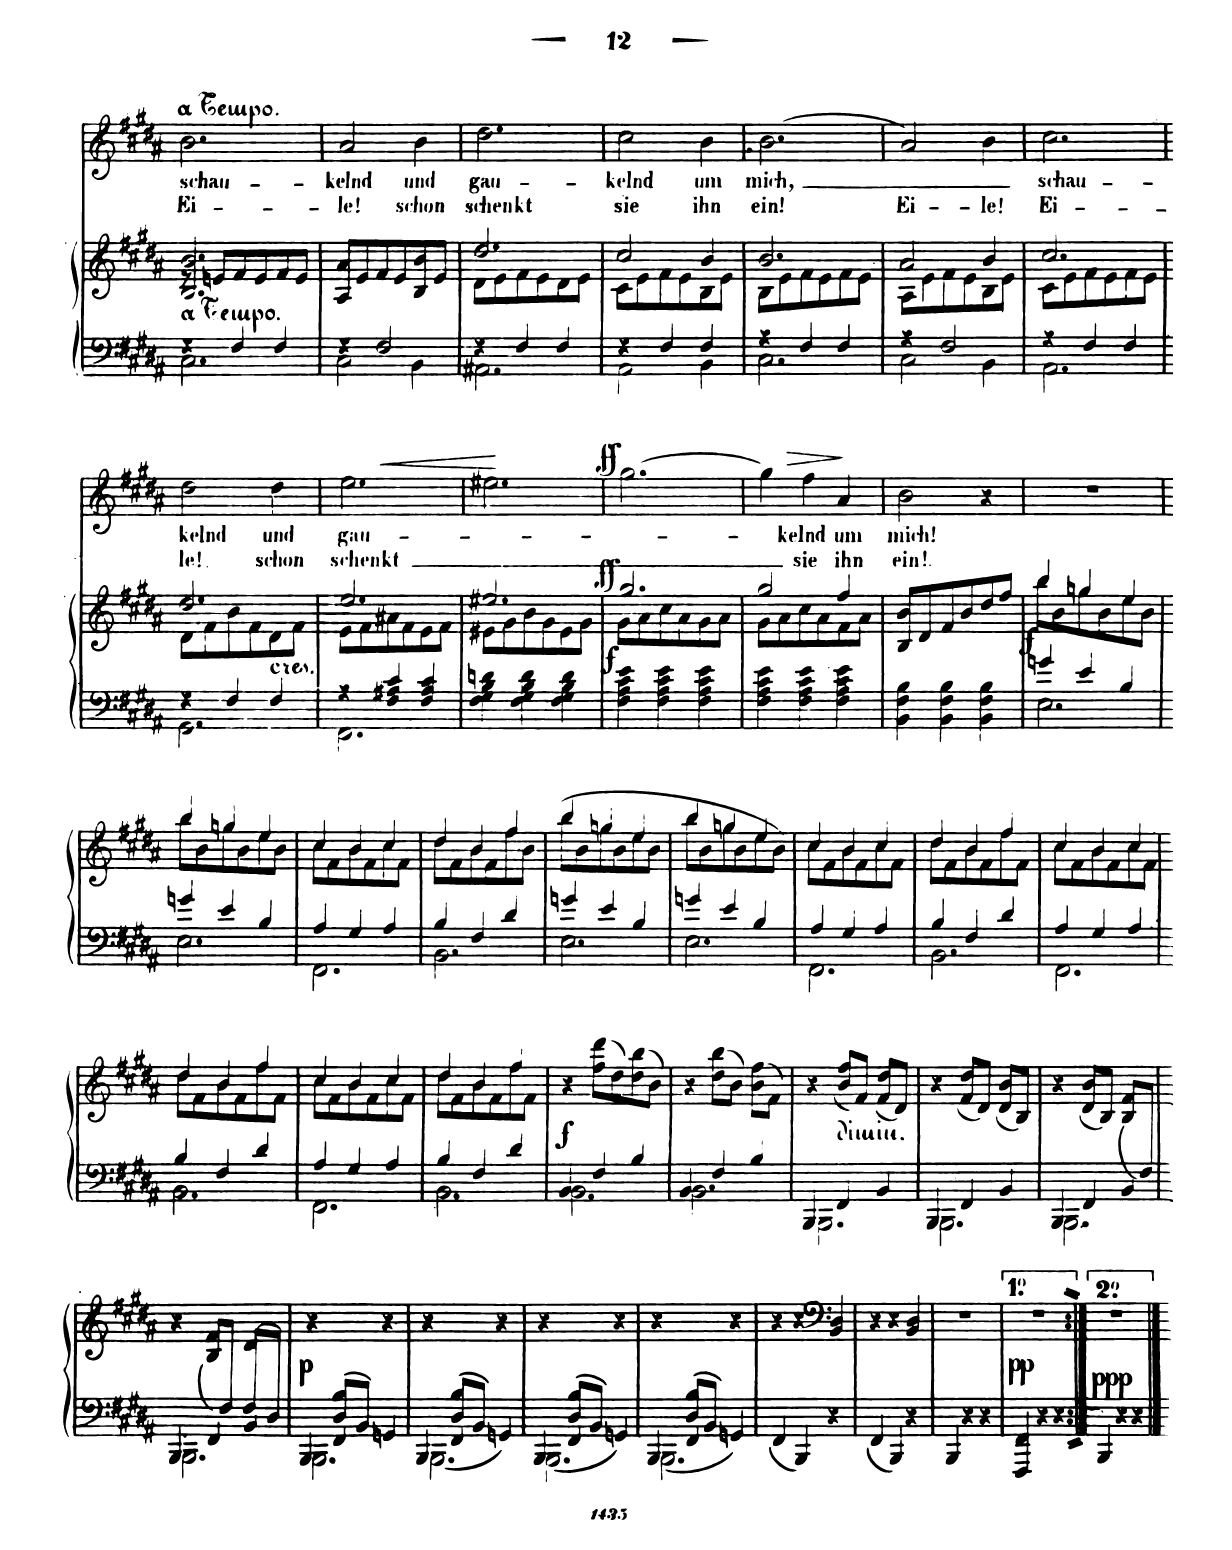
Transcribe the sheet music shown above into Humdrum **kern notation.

**kern	**kern	**dynam	**kern	**text	**text	**dynam
*part2	*part2	*part2	*part1	*part1	*part1	*part1
*staff3	*staff2	*staff2/3	*staff1	*staff1	*staff1	*staff1
*I"Pianoforte	*	*	*I"Singstimme Voice	*	*	*
*I'Pno	*	*	*	*	*	*
*clefF4	*clefG2	*	*clefG2	*	*	*
*k[f#c#g#d#a#]	*k[f#c#g#d#a#]	*	*k[f#c#g#d#a#]	*	*	*
*M3/4	*M3/4	*	*M3/4	*	*	*
=115	=115	=115	=115	=115	=115	=115
*^	*^	*	*	*	*	*
!	!	!	!	!	!LO:TX:a:B:t=a Tempo	!	!	!
!LO:TX:a:B:t=a Tempo	!	!	!	!	!	!	!	!
4r	2.C#\	2.B/ 2.b/	8r	.	2.b\	schau-	Ei-	.
.	.	.	8en\L	.	.	.	.	.
4F#/	.	.	8f#\	.	.	.	.	.
.	.	.	8e\	.	.	.	.	.
4F#/	.	.	8f#\	.	.	.	.	.
.	.	.	8e\J	.	.	.	.	.
*	*	*v	*v	*	*	*	*	*
=116	=116	=116	=116	=116	=116	=116	=116
4r	2C#\	8A#/ 8a#/L	.	2a#/	-kelnd	-le!	.
.	.	8e/	.	.	.	.	.
2F#/	.	8f#/	.	.	.	.	.
.	.	8e/	.	.	.	.	.
.	4BB\	8B/ 8b/	.	4b\	und	schon	.
.	.	8e/J	.	.	.	.	.
=117	=117	=117	=117	=117	=117	=117	=117
*	*	*^	*	*	*	*	*
4r	2.AA#X\	2.dd#/	8d#\L	.	2.dd#\	gau-	schenkt	.
.	.	.	8e\	.	.	.	.	.
4F#/	.	.	8f#\	.	.	.	.	.
.	.	.	8e\	.	.	.	.	.
4F#/	.	.	8d#\	.	.	.	.	.
.	.	.	8e\J	.	.	.	.	.
=118	=118	=118	=118	=118	=118	=118	=118	=118
4r	2AA#\	2cc#/	8c#\L	.	2cc#\	-kelnd	sie	.
.	.	.	8e\	.	.	.	.	.
4F#/	.	.	8f#\	.	.	.	.	.
.	.	.	8e\	.	.	.	.	.
4F#/	4BB\	4b/	8B\	.	4b\	um	ihn	.
.	.	.	8e\J	.	.	.	.	.
=119	=119	=119	=119	=119	=119	=119	=119	=119
4r	2.C#\	2.b/	8B\L	.	(2.b\	mich,	ein!	.
.	.	.	8e\	.	.	.	.	.
4F#/	.	.	8f#\	.	.	.	.	.
.	.	.	8e\	.	.	.	.	.
4F#/	.	.	8f#\	.	.	.	.	.
.	.	.	8e\J	.	.	.	.	.
=120	=120	=120	=120	=120	=120	=120	=120	=120
4r	2C#\	2a#/	8A#\L	.	2a#/)	.	Ei-	.
.	.	.	8e\	.	.	.	.	.
2F#/	.	.	8f#\	.	.	.	.	.
.	.	.	8e\	.	.	.	.	.
.	4BB\	4b/	8B\	.	4b\	.	-le!	.
.	.	.	8e\J	.	.	.	.	.
=121	=121	=121	=121	=121	=121	=121	=121	=121
4r	2.AA#\	2.cc#/	8c#\L	.	2.cc#\	schau-	Ei-	.
.	.	.	8e\	.	.	.	.	.
4F#/	.	.	8f#\	.	.	.	.	.
.	.	.	8e\	.	.	.	.	.
4F#/	.	.	8f#\	.	.	.	.	.
.	.	.	8e\J	.	.	.	.	.
=122	=122	=122	=122	=122	=122	=122	=122	=122
4r	2.GG#\	2.dd#/	8d#\L	.	2dd#\	-kelnd	-le!	.
.	.	.	8f#\	.	.	.	.	.
4F#/	.	.	8b\	.	.	.	.	.
.	.	.	8f#\	.	.	.	.	.
!	!	!	!LO:TX:b:i:t=cresc.	!	!	!	!	!
4F#/	.	.	8d#\	.	4dd#\	und	schon	.
.	.	.	8f#\J	.	.	.	.	.
=123	=123	=123	=123	=123	=123	=123	=123	=123
!	!	!	!	!	!	!	!	!LO:HP:b
4r	2.FF#\	2.ee/	8e\L	.	2.ee\	gau-	schenkt	<
.	.	.	8f#\	.	.	.	.	.
4F#/ 4A#X/ 4c#/	.	.	8a#X\	.	.	.	.	.
.	.	.	8f#\	.	.	.	.	.
4F#/ 4A#/ 4c#/	.	.	8e\	.	.	.	.	.
.	.	.	8f#\J	.	.	.	.	.
*v	*v	*	*	*	*	*	*	*
*	*v	*v	*	*	*	*	*
.	.	.	.	.	.	[
=124	=124	=124	=124	=124	=124	=124
*	*^	*	*	*	*	*
4F#\ 4G#\ 4B\ 4dn\	2.ee#X/	8e#X\L	.	2.ee#X\	.	.	.
.	.	8g#\	.	.	.	.	.
4F#\ 4G#\ 4B\ 4d\	.	8b\	.	.	.	.	.
.	.	8g#\	.	.	.	.	.
4F#\ 4G#\ 4B\ 4d\	.	8e#\	.	.	.	.	.
.	.	8g#\J	.	.	.	.	.
=125	=125	=125	=125	=125	=125	=125	=125
!	!	!	!LO:DY:a=2	!	!	!	!
!	!	!	!LO:DY:n=1:a	!	!	!	!LO:DY:a
4F#\ 4A#\ 4c#\ 4e\	2.gg#/	8g#\L	f ff	[2.gg#\	.	.	ff
.	.	8a#\	.	.	.	.	.
4F#\ 4A#\ 4c#\ 4e\	.	8cc#\	.	.	.	.	.
.	.	8a#\	.	.	.	.	.
4F#\ 4A#\ 4c#\ 4e\	.	8g#\	.	.	.	.	.
.	.	8a#\J	.	.	.	.	.
=126	=126	=126	=126	=126	=126	=126	=126
4F#\ 4A#\ 4c#\ 4e\	2gg#/	8g#\L	.	4gg#\]	.	.	.
.	.	8a#\	.	.	.	.	.
!	!	!	!	!	!	!	!LO:HP:b
4F#\ 4A#\ 4c#\ 4e\	.	8cc#\	.	4ff#\	-kelnd	sie	>
.	.	8a#\	.	.	.	.	.
4F#\ 4A#\ 4c#\ 4e\	4ff#/	8f#\	.	4a#/	um	ihn	]
.	.	8a#\J	.	.	.	.	.
*	*v	*v	*	*	*	*	*
=127	=127	=127	=127	=127	=127	=127
4BB\ 4F#\ 4B\	8B/ 8b/L	.	2b\	mich!	ein!	.
.	8d#/	.	.	.	.	.
4BB\ 4F#\ 4B\	8f#/	.	.	.	.	.
.	8b/	.	.	.	.	.
4BB\ 4F#\ 4B\	8dd#/	.	4r	.	.	.
.	8ff#/J	.	.	.	.	.
=128	=128	=128	=128	=128	=128	=128
*^	*^	*	*	*	*	*
!	!	!	!	!LO:DY:a=2	!	!	!	!
4gn/	2.E\	4bb/	8bb\L	f	2.r	.	.	.
.	.	.	8b\	.	.	.	.	.
4e/	.	4ggn/	8gg\	.	.	.	.	.
.	.	.	8b\	.	.	.	.	.
4B/	.	4ee/	8ee\	.	.	.	.	.
.	.	.	8b\J	.	.	.	.	.
=129	=129	=129	=129	=129	=129	=129	=129	=129
4gn/	2.E\	4bb/	8bb\L	.	2.r	.	.	.
.	.	.	8b\	.	.	.	.	.
4e/	.	4ggn/	8gg\	.	.	.	.	.
.	.	.	8b\	.	.	.	.	.
4B/	.	4ee/	8ee\	.	.	.	.	.
.	.	.	8b\J	.	.	.	.	.
=130	=130	=130	=130	=130	=130	=130	=130	=130
4A#/	2.FF#\	4cc#/	8cc#\L	.	2.r	.	.	.
.	.	.	8f#\	.	.	.	.	.
4G#/	.	4b/	8b\	.	.	.	.	.
.	.	.	8f#\	.	.	.	.	.
4A#/	.	4cc#/	8cc#\	.	.	.	.	.
.	.	.	8f#\J	.	.	.	.	.
=131	=131	=131	=131	=131	=131	=131	=131	=131
4B/	2.BB\	4dd#/	8dd#\L	.	2.r	.	.	.
.	.	.	8f#\	.	.	.	.	.
4F#/	.	4b/	8b\	.	.	.	.	.
.	.	.	8f#\	.	.	.	.	.
4d#/	.	4ff#/	8ff#\	.	.	.	.	.
.	.	.	8b\J	.	.	.	.	.
=132	=132	=132	=132	=132	=132	=132	=132	=132
4gn/	2.E\	(4bb/	8bb\L	.	2.r	.	.	.
.	.	.	8b\	.	.	.	.	.
4e/	.	4ggn/	8gg\	.	.	.	.	.
.	.	.	8b\	.	.	.	.	.
4B/	.	4ee/	8ee\	.	.	.	.	.
.	.	.	8b\J	.	.	.	.	.
=133	=133	=133	=133	=133	=133	=133	=133	=133
4gn/	2.E\	4bb/	8bb\L	.	2.r	.	.	.
.	.	.	8b\	.	.	.	.	.
4e/	.	4ggn/	8gg\	.	.	.	.	.
.	.	.	8b\	.	.	.	.	.
4B/	.	4ee/	8ee\	.	.	.	.	.
.	.	.	8b\J)	.	.	.	.	.
=134	=134	=134	=134	=134	=134	=134	=134	=134
4A#/	2.FF#\	4cc#/	8cc#\L	.	2.r	.	.	.
.	.	.	8f#\	.	.	.	.	.
4G#/	.	4b/	8b\	.	.	.	.	.
.	.	.	8f#\	.	.	.	.	.
4A#/	.	4cc#/	8cc#\	.	.	.	.	.
.	.	.	8f#\J	.	.	.	.	.
=135	=135	=135	=135	=135	=135	=135	=135	=135
4B/	2.BB\	4dd#/	8dd#\L	.	2.r	.	.	.
.	.	.	8f#\	.	.	.	.	.
4F#/	.	4b/	8b\	.	.	.	.	.
.	.	.	8f#\	.	.	.	.	.
4d#/	.	4ff#/	8ff#\	.	.	.	.	.
.	.	.	8f#\J	.	.	.	.	.
=136	=136	=136	=136	=136	=136	=136	=136	=136
4A#/	2.FF#\	4cc#/	8cc#\L	.	2.r	.	.	.
.	.	.	8f#\	.	.	.	.	.
4G#/	.	4b/	8b\	.	.	.	.	.
.	.	.	8f#\	.	.	.	.	.
4A#/	.	4cc#/	8cc#\	.	.	.	.	.
.	.	.	8f#\J	.	.	.	.	.
=137	=137	=137	=137	=137	=137	=137	=137	=137
4B/	2.BB\	4dd#/	8dd#\L	.	2.r	.	.	.
.	.	.	8f#\	.	.	.	.	.
4F#/	.	4b/	8b\	.	.	.	.	.
.	.	.	8f#\	.	.	.	.	.
4d#/	.	4ff#/	8ff#\	.	.	.	.	.
.	.	.	8f#\J	.	.	.	.	.
=138	=138	=138	=138	=138	=138	=138	=138	=138
4A#/	2.FF#\	4cc#/	8cc#\L	.	2.r	.	.	.
.	.	.	8f#\	.	.	.	.	.
4G#/	.	4b/	8b\	.	.	.	.	.
.	.	.	8f#\	.	.	.	.	.
4A#/	.	4cc#/	8cc#\	.	.	.	.	.
.	.	.	8f#\J	.	.	.	.	.
=139	=139	=139	=139	=139	=139	=139	=139	=139
4B/	2.BB\	4dd#/	8dd#\L	.	2.r	.	.	.
.	.	.	8f#\	.	.	.	.	.
4F#/	.	4b/	8b\	.	.	.	.	.
.	.	.	8f#\	.	.	.	.	.
4d#/	.	4ff#/	8ff#\	.	.	.	.	.
.	.	.	8f#\J	.	.	.	.	.
=140	=140	=140	=140	=140	=140	=140	=140	=140
!	!	!	!	!LO:DY:b	!	!	!	!
*	*	*v	*v	*	*	*	*	*
4BB/	2.BB\	4r	f	2.r	.	.	.
4F#/	.	(8ff#\ 8ddd#\L	.	.	.	.	.
.	.	8dd#\)	.	.	.	.	.
4B/	.	(8dd#\ 8bb\	.	.	.	.	.
.	.	8b\J)	.	.	.	.	.
=141	=141	=141	=141	=141	=141	=141	=141
4BB/	2.BB\	4r	.	2.r	.	.	.
4F#/	.	(8dd#\ 8bb\L	.	.	.	.	.
.	.	8b\J)	.	.	.	.	.
4B/	.	(8b\ 8ff#\L	.	.	.	.	.
.	.	8f#\J)	.	.	.	.	.
=142	=142	=142	=142	=142	=142	=142	=142
4BBB/	2.BBB\	4r	.	2.r	.	.	.
!	!	!LO:TX:b:i:t=dimin.	!	!	!	!	!
4FF#/	.	(8b/ 8ff#/L	.	.	.	.	.
.	.	8f#/J)	.	.	.	.	.
4BB/	.	(8f#/ 8dd#/L	.	.	.	.	.
.	.	8d#/J)	.	.	.	.	.
=143	=143	=143	=143	=143	=143	=143	=143
4BBB/	2.BBB\	4r	.	2.r	.	.	.
4FF#/	.	(8f#/ 8dd#/L	.	.	.	.	.
.	.	8d#/J)	.	.	.	.	.
4BB/	.	(8d#/ 8b/L	.	.	.	.	.
.	.	8B/J)	.	.	.	.	.
=144	=144	=144	=144	=144	=144	=144	=144
*	*^	*	*	*	*	*	*
8ryy	4BBB/	2.BBB\	4r	.	2.r	.	.	.
.	4FF#/	.	(8d#/ 8b/L	.	.	.	.	.
.	.	.	8B/J)	.	.	.	.	.
.	4BB/	.	(<8B/ 8f#/L	.	.	.	.	.
8F#/J)	.	.	8ryy	.	.	.	.	.
=145	=145	=145	=145	=145	=145	=145	=145	=145
*	*	*^	*	*	*	*	*	*
4.ryy	4BBB/	2.BBB\	2ryy	4r	.	2.r	.	.	.
.	4FF#/	.	.	(<8B/ 8f#/L	.	.	.	.	.
8F#/J)	.	.	.	8ryy	.	.	.	.	.
8ryy	4BB/	.	8F#/	(>8d#/L	.	.	.	.	.
8D#/J)	.	.	8ryy	8ryy	.	.	.	.	.
=146	=146	=146	=146	=146	=146	=146	=146	=146	=146
!	!	!	!	!	!LO:DY:b	!	!	!	!
*	*	*v	*v	*	*	*	*	*	*
4ryy	4BBB/	2.BBB\	4r	p	2.r	.	.	.
8D#/ 8B/L	4FF#/	.	4ryy	.	.	.	.	.
8BB/J	.	.	.	.	.	.	.	.
4ryy	4GGn/	.	4r	.	.	.	.	.
=147	=147	=147	=147	=147	=147	=147	=147	=147
4ryy	4BBB/	2.BBB\	4r	.	2.r	.	.	.
8D#/ 8B/L	4FF#/	.	4ryy	.	.	.	.	.
8BB/J	.	.	.	.	.	.	.	.
4ryy	4GGn/	.	4r	.	.	.	.	.
=148	=148	=148	=148	=148	=148	=148	=148	=148
4ryy	4BBB/	2.BBB\	4r	.	2.r	.	.	.
8D#/ 8B/L	4FF#/	.	4ryy	.	.	.	.	.
8BB/J	.	.	.	.	.	.	.	.
4ryy	4GGn/	.	4r	.	.	.	.	.
=149	=149	=149	=149	=149	=149	=149	=149	=149
4ryy	4BBB/	2.BBB\	4r	.	2.r	.	.	.
8D#/ 8B/L	4FF#/	.	4ryy	.	.	.	.	.
8BB/J	.	.	.	.	.	.	.	.
4ryy	4GGn/	.	4r	.	.	.	.	.
*v	*v	*v	*	*	*	*	*	*
=150	=150	=150	=150	=150	=150	=150
4FF#/	4r	.	2.r	.	.	.
4BBB/	4r	.	.	.	.	.
*	*clefF4	*	*	*	*	*
4r	4BB/ 4D#/	.	.	.	.	.
=151	=151	=151	=151	=151	=151	=151
4FF#/	4r	.	2.r	.	.	.
4BBB/	4r	.	.	.	.	.
4r	4BB/ 4D#/	.	.	.	.	.
=152	=152	=152	=152	=152	=152	=152
4BBB/	2.r	.	2.r	.	.	.
4r	.	.	.	.	.	.
4r	.	.	.	.	.	.
=153	=153	=153	=153	=153	=153	=153
!	!	!LO:DY:b	!	!	!	!
4FFF#/ 4FF#/	2.r	pp	2.r	.	.	.
4r	.	.	.	.	.	.
4r	.	.	.	.	.	.
=154:|!	=154:|!	=154:|!	=154:|!	=154:|!	=154:|!	=154:|!
!	!	!LO:DY:b	!	!	!	!
4BBB/	2.r	ppp	2.r	.	.	.
4r	.	.	.	.	.	.
4r	.	.	.	.	.	.
==	==	==	==	==	==	==
*-	*-	*-	*-	*-	*-	*-
